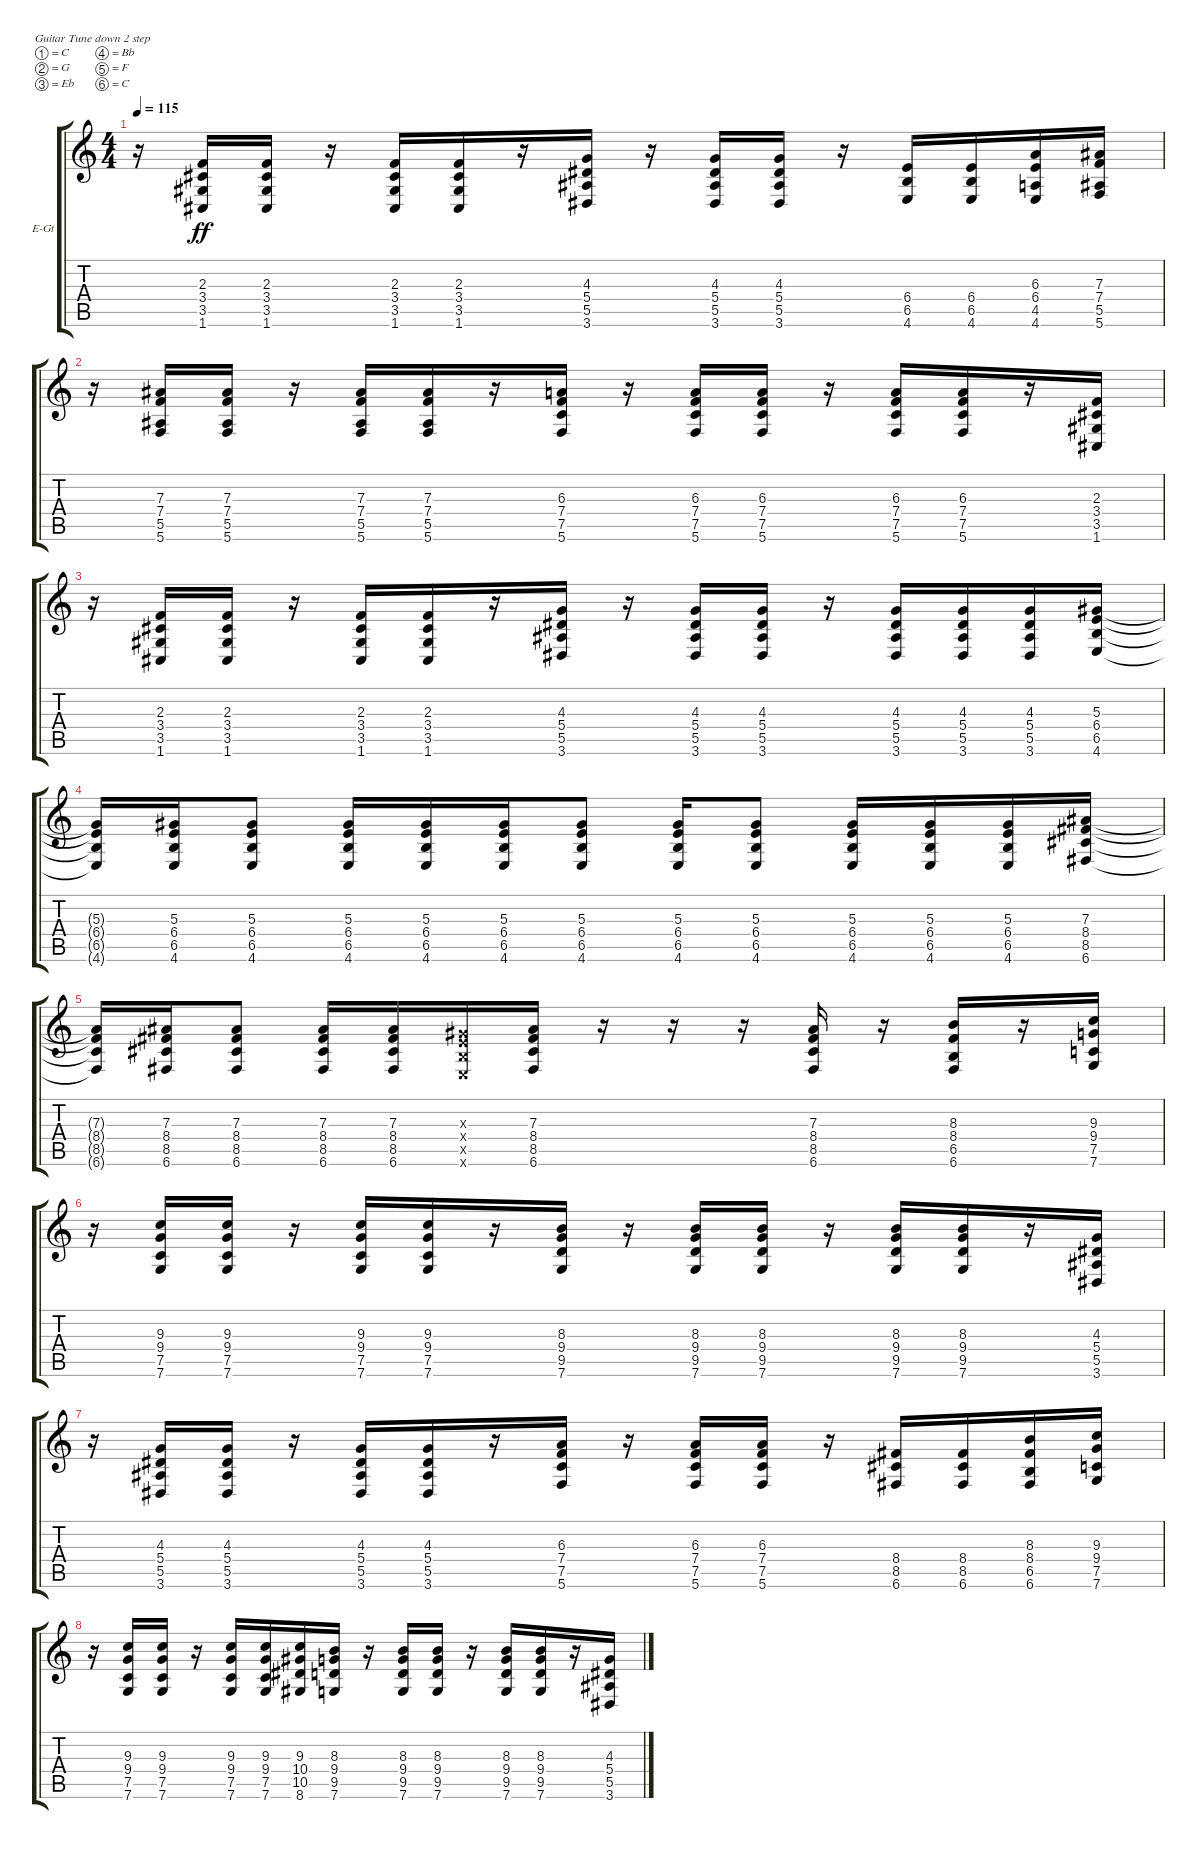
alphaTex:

\bracketExtendMode groupsimilarinstruments
\firstSystemTrackNameOrientation horizontal
\otherSystemsTrackNameOrientation horizontal
\track ("Electric Guitar 2" "E-Gt") {instrument distortionguitar}
\staff {score tabs}
\tuning (C4 G3 Eb3 Bb2 F2 C2)
\ts (4 4)
\tempo 115
\clef g2
\ks c
r.16{dy ff} (1.6 3.5 3.4 2.3).16 (1.6 3.5 3.4 2.3).16 r.16 (1.6 3.5 3.4 2.3).16 (1.6 3.5 3.4 2.3).16 r.16 (3.6 5.5 5.4 4.3).16 r.16 (3.6 5.5 5.4 4.3).16 (3.6 5.5 5.4 4.3).16 r.16 (4.6 6.5 6.4).16 (4.6 6.5 6.4).16 (4.6 4.5 6.4 6.3).16 (5.6 5.5 7.4 7.3).16 |
r.16 (5.6 5.5 7.4 7.3).16 (5.6 5.5 7.4 7.3).16 r.16 (5.6 5.5 7.4 7.3).16 (5.6 5.5 7.4 7.3).16 r.16 (5.6 7.5 7.4 6.3).16 r.16 (5.6 7.5 7.4 6.3).16 (5.6 7.5 7.4 6.3).16 r.16 (5.6 7.5 7.4 6.3).16 (5.6 7.5 7.4 6.3).16 r.16 (1.6 3.5 3.4 2.3).16 |
r.16 (1.6 3.5 3.4 2.3).16 (1.6 3.5 3.4 2.3).16 r.16 (1.6 3.5 3.4 2.3).16 (1.6 3.5 3.4 2.3).16 r.16 (3.6 5.5 5.4 4.3).16 r.16 (3.6 5.5 5.4 4.3).16 (3.6 5.5 5.4 4.3).16 r.16 (3.6 5.5 5.4 4.3).16 (3.6 5.5 5.4 4.3).16 (3.6 5.5 5.4 4.3).16 (4.6 6.5 6.4 5.3).16 |
(4.6{t} 6.5{t} 6.4{t} 5.3{t}).16 (4.6 6.5 6.4 5.3).16 (4.6 6.5 6.4 5.3).8 (4.6 6.5 6.4 5.3).16 (4.6 6.5 6.4 5.3).16 (4.6 6.5 6.4 5.3).16 (4.6 6.5 6.4 5.3).8 (4.6 6.5 6.4 5.3).16 (4.6 6.5 6.4 5.3).8 (4.6 6.5 6.4 5.3).16 (4.6 6.5 6.4 5.3).16 (4.6 6.5 6.4 5.3).16 (6.6 8.5 8.4 7.3).16 |
(6.6{t} 8.5{t} 8.4{t} 7.3{t}).16 (6.6 8.5 8.4 7.3).16 (6.6 8.5 8.4 7.3).8 (6.6 8.5 8.4 7.3).16 (6.6 8.5 8.4 7.3).16 (4.6{x} 6.5{x} 6.4{x} 5.3{x}).16 (6.6 8.5 8.4 7.3).16 r.16 r.16 r.16 (6.6 8.5 8.4 7.3).16 r.16 (6.6 6.5 8.4 8.3).16 r.16 (7.6 7.5 9.4 9.3).16 |
r.16 (7.6 7.5 9.4 9.3).16 (7.6 7.5 9.4 9.3).16 r.16 (7.6 7.5 9.4 9.3).16 (7.6 7.5 9.4 9.3).16 r.16 (7.6 9.5 9.4 8.3).16 r.16 (7.6 9.5 9.4 8.3).16 (7.6 9.5 9.4 8.3).16 r.16 (7.6 9.5 9.4 8.3).16 (7.6 9.5 9.4 8.3).16 r.16 (3.6 5.5 5.4 4.3).16 |
r.16 (3.6 5.5 5.4 4.3).16 (3.6 5.5 5.4 4.3).16 r.16 (3.6 5.5 5.4 4.3).16 (3.6 5.5 5.4 4.3).16 r.16 (5.6 7.5 7.4 6.3).16 r.16 (5.6 7.5 7.4 6.3).16 (5.6 7.5 7.4 6.3).16 r.16 (6.6 8.5 8.4).16 (6.6 8.5 8.4).16 (6.6 6.5 8.4 8.3).16 (7.6 7.5 9.4 9.3).16 |
r.16 (7.6 7.5 9.4 9.3).16 (7.6 7.5 9.4 9.3).16 r.16 (7.6 7.5 9.4 9.3).16 (7.6 7.5 9.4 9.3).16 (8.6 10.5 10.4 9.3).16 (7.6 9.5 9.4 8.3).16 r.16 (7.6 9.5 9.4 8.3).16 (7.6 9.5 9.4 8.3).16 r.16 (7.6 9.5 9.4 8.3).16 (7.6 9.5 9.4 8.3).16 r.16 (3.6 5.5 5.4 4.3).16
